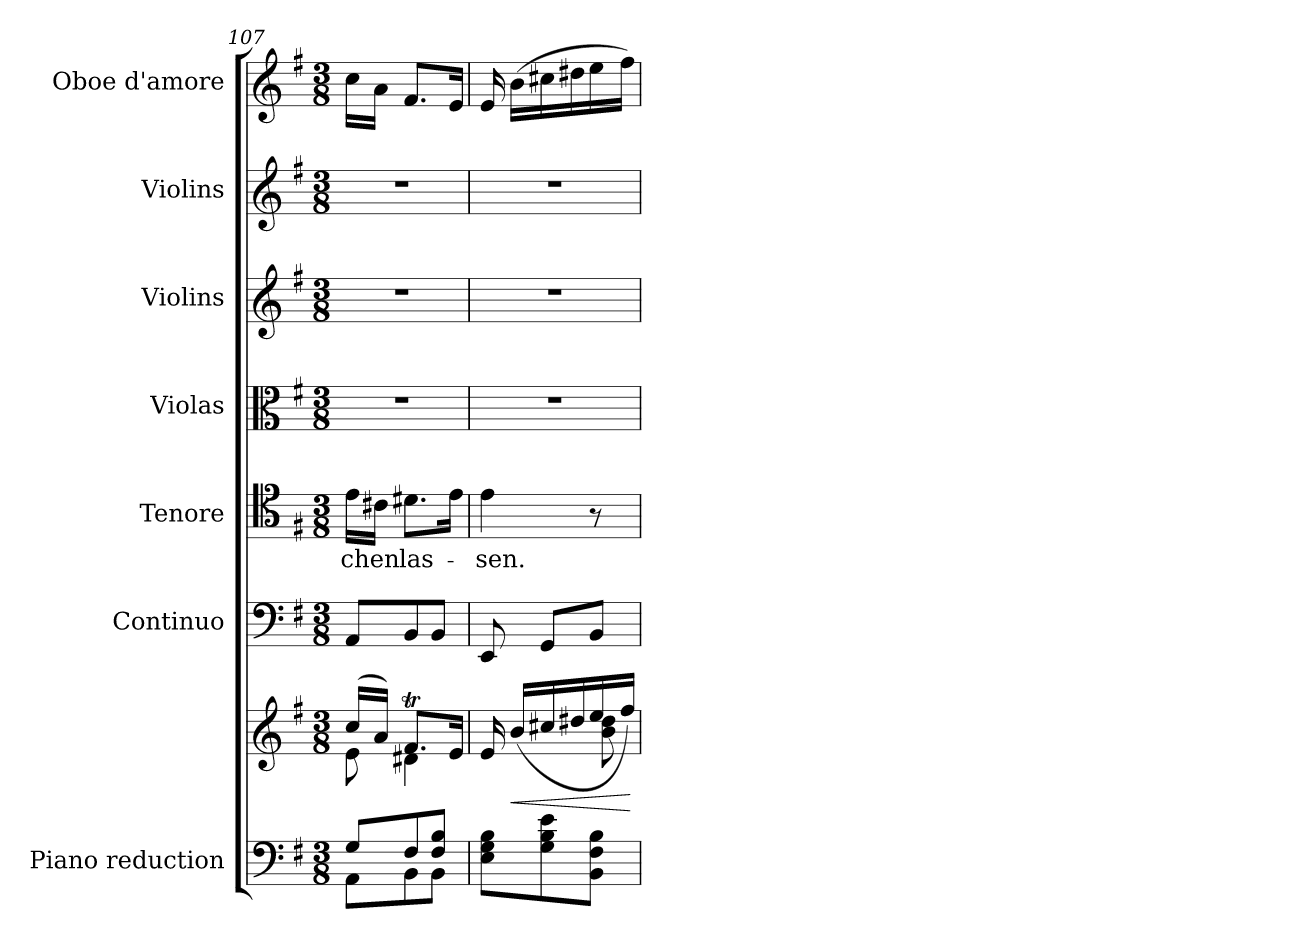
**kern	**kern	**dynam	**kern	**kern	**text	**kern	**kern	**kern	**kern
*part7	*part7	*part7	*part6	*part5	*part5	*part4	*part3	*part2	*part1
*staff8	*staff7	*staff7/8	*staff6	*staff5	*staff5	*staff4	*staff3	*staff2	*staff1
*I"Piano reduction	*	*	*I"Continuo	*I"Tenore	*	*I"Violas	*I"Violins	*I"Violins	*I"Oboe d'amore
*I'Pno	*	*	*	*	*	*	*	*	*I'Ob
*clefF4	*clefG2	*	*clefF4	*clefC4	*	*clefC3	*clefG2	*clefG2	*clefG2
*k[f#]	*k[f#]	*	*k[f#]	*k[f#]	*	*k[f#]	*k[f#]	*k[f#]	*k[f#]
*M3/8	*M3/8	*	*M3/8	*M3/8	*	*M3/8	*M3/8	*M3/8	*M3/8
=107	=107	=107	=107	=107	=107	=107	=107	=107	=107
*^	*^	*	*	*	*	*	*	*	*
!	!	!	!	!	!	!	!LO:LY:b	!	!	!	!
8G/L	8AA\L	(>16cc/LL	8e\	.	8AA/L	16e\LL	-chen	4.r	4.r	4.r	16cc\LL
.	.	16a/JJ)	.	.	.	16c#X\JJ	.	.	.	.	16a\JJ
!	!	!	!	!	!	!	!LO:LY:b	!	!	!	!
8F#/	8BB\	8.f#t/L	4d#X\	.	8BB/	8.d#X\L	las-	.	.	.	8.f#/L
8F#/ 8B/J	8BB\J	.	.	.	8BB/J	.	.	.	.	.	.
.	.	16e/Jk	.	.	.	16e\Jk	.	.	.	.	16e/Jk
*v	*v	*	*	*	*	*	*	*	*	*	*
=108	=108	=108	=108	=108	=108	=108	=108	=108	=108	=108
!	!	!	!	!	!	!LO:LY:b	!	!	!	!
8E\ 8G\ 8B\L	16e/	4ryy	.	8EE/	4e\	sen.	4.r	4.r	4.r	16e/
!	!	!	!LO:HP:b	!	!	!	!	!	!	!
.	(>16b/LL	.	<	.	.	.	.	.	.	(>16b\LL
8G\ 8B\ 8e\	16cc#X/	.	.	8GG/L	.	.	.	.	.	16cc#X\
.	16dd#X/	.	.	.	.	.	.	.	.	16dd#X\
8BB\ 8F#\ 8B\J	16ee/	8b\ 8dd#\	.	8BB/J	8r	.	.	.	.	16ee\
.	16ff#/JJ)	.	.	.	.	.	.	.	.	16ff#\JJ)
*	*v	*v	*	*	*	*	*	*	*	*
.	.	[	.	.	.	.	.	.	.
=	=	=	=	=	=	=	=	=	=
*-	*-	*-	*-	*-	*-	*-	*-	*-	*-
